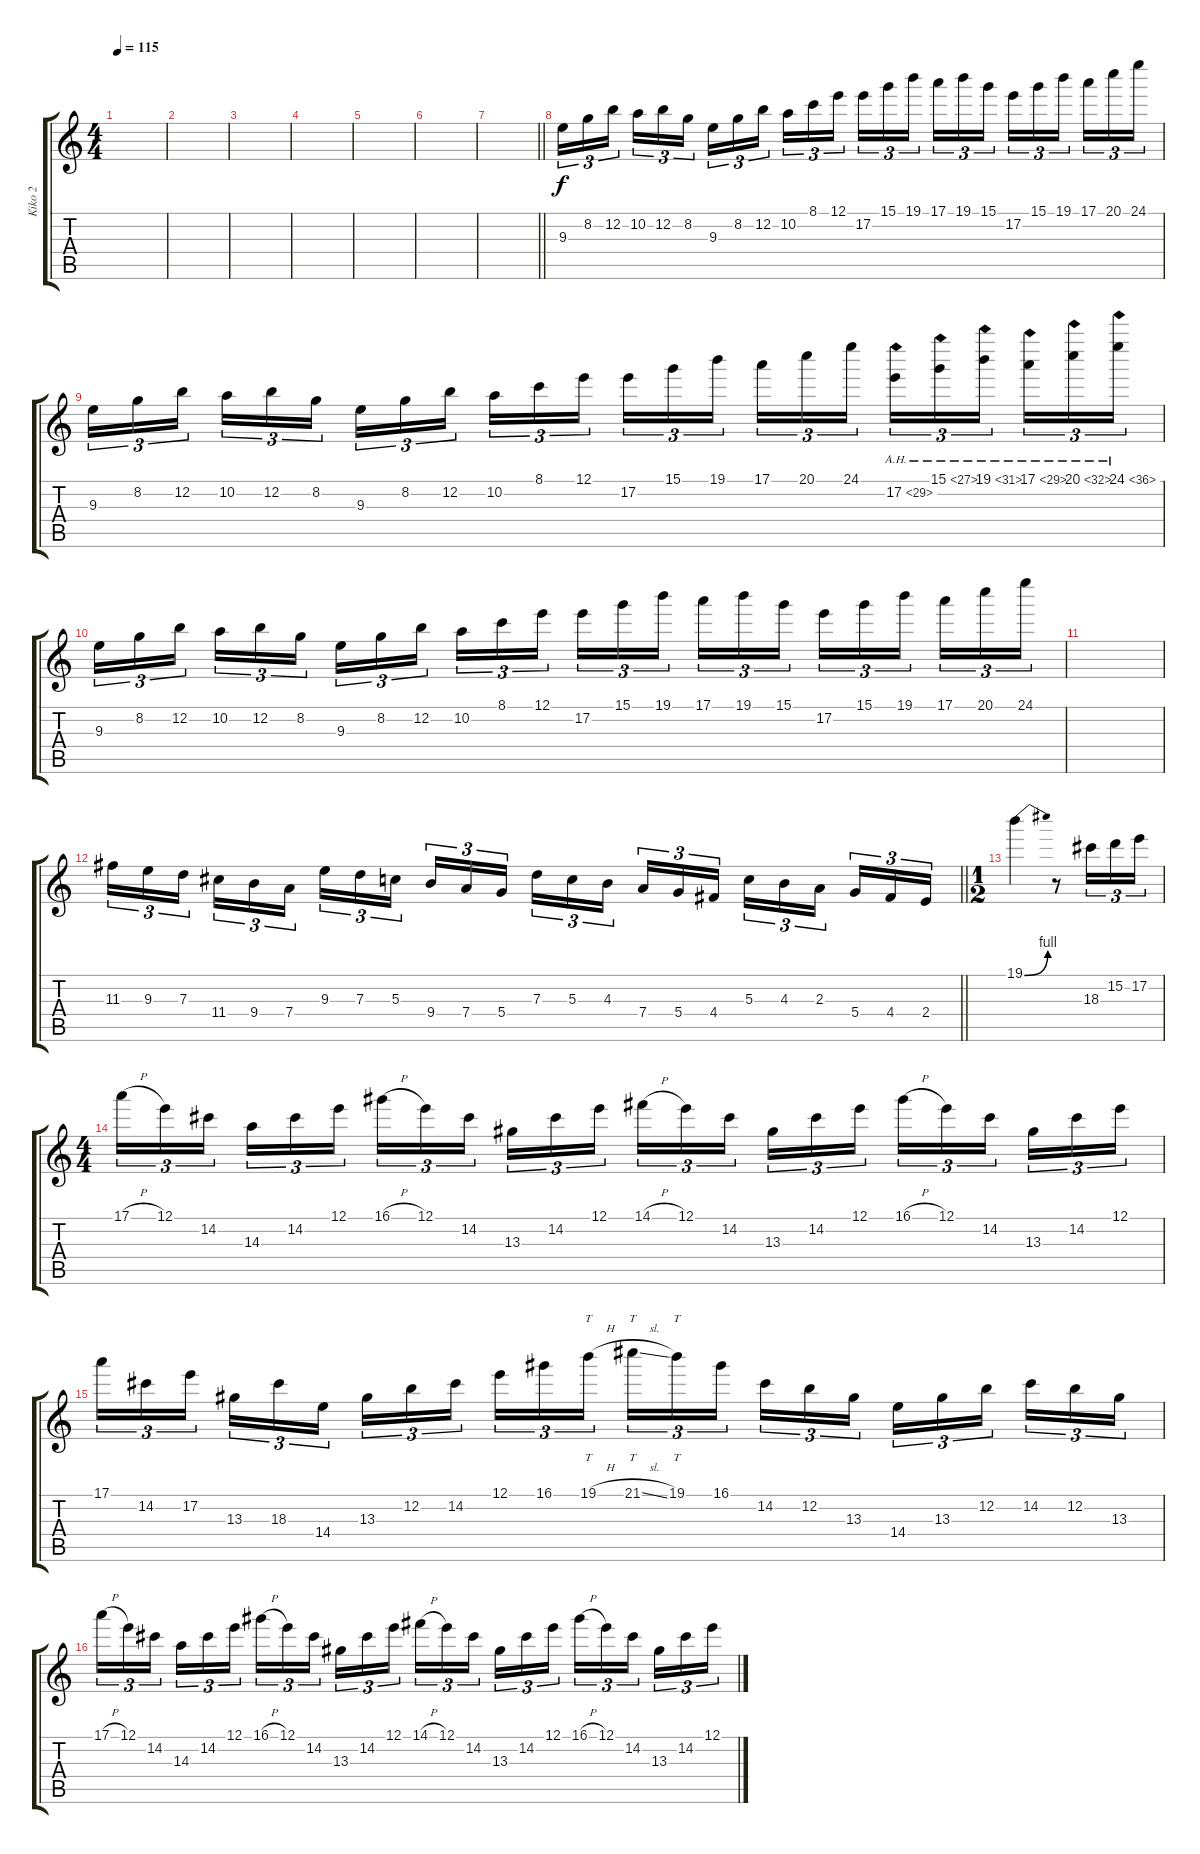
\track ("Kiko 2" "Kiko 2") {instrument overdrivenguitar}
\staff {score tabs}
\tuning (E4 B3 G3 D3 A2 E2) {hide}
\ts (4 4)
\tempo 115
\clef g2
\ks c
|
|
|
|
|
|
\barLineRight lightlight
|
\section ("" "")
9.3.16{tu (3 2)} 8.2.16{tu (3 2)} 12.2.16{tu (3 2) beam splitsecondary} 10.2.16{tu (3 2)} 12.2.16{tu (3 2)} 8.2.16{tu (3 2)} 9.3.16{tu (3 2)} 8.2.16{tu (3 2)} 12.2.16{tu (3 2) beam splitsecondary} 10.2.16{tu (3 2)} 8.1.16{tu (3 2)} 12.1.16{tu (3 2)} 17.2.16{tu (3 2)} 15.1.16{tu (3 2)} 19.1.16{tu (3 2) beam splitsecondary} 17.1.16{tu (3 2)} 19.1.16{tu (3 2)} 15.1.16{tu (3 2)} 17.2.16{tu (3 2)} 15.1.16{tu (3 2)} 19.1.16{tu (3 2) beam splitsecondary} 17.1.16{tu (3 2)} 20.1.16{tu (3 2)} 24.1.16{tu (3 2)} |
9.3.16{tu (3 2)} 8.2.16{tu (3 2)} 12.2.16{tu (3 2) beam splitsecondary} 10.2.16{tu (3 2)} 12.2.16{tu (3 2)} 8.2.16{tu (3 2)} 9.3.16{tu (3 2)} 8.2.16{tu (3 2)} 12.2.16{tu (3 2) beam splitsecondary} 10.2.16{tu (3 2)} 8.1.16{tu (3 2)} 12.1.16{tu (3 2)} 17.2.16{tu (3 2)} 15.1.16{tu (3 2)} 19.1.16{tu (3 2) beam splitsecondary} 17.1.16{tu (3 2)} 20.1.16{tu (3 2)} 24.1.16{tu (3 2)} 17.2{ah 12}.16{tu (3 2)} 15.1{ah 12}.16{tu (3 2)} 19.1{ah 12}.16{tu (3 2) beam splitsecondary} 17.1{ah 12}.16{tu (3 2)} 20.1{ah 12}.16{tu (3 2)} 24.1{ah 12}.16{tu (3 2)} |
9.3.16{tu (3 2)} 8.2.16{tu (3 2)} 12.2.16{tu (3 2) beam splitsecondary} 10.2.16{tu (3 2)} 12.2.16{tu (3 2)} 8.2.16{tu (3 2)} 9.3.16{tu (3 2)} 8.2.16{tu (3 2)} 12.2.16{tu (3 2) beam splitsecondary} 10.2.16{tu (3 2)} 8.1.16{tu (3 2)} 12.1.16{tu (3 2)} 17.2.16{tu (3 2)} 15.1.16{tu (3 2)} 19.1.16{tu (3 2) beam splitsecondary} 17.1.16{tu (3 2)} 19.1.16{tu (3 2)} 15.1.16{tu (3 2)} 17.2.16{tu (3 2)} 15.1.16{tu (3 2)} 19.1.16{tu (3 2) beam splitsecondary} 17.1.16{tu (3 2)} 20.1.16{tu (3 2)} 24.1.16{tu (3 2)} |
|
\barLineRight lightlight
11.3.16{tu (3 2)} 9.3.16{tu (3 2)} 7.3.16{tu (3 2) beam splitsecondary} 11.4.16{tu (3 2)} 9.4.16{tu (3 2)} 7.4.16{tu (3 2)} 9.3.16{tu (3 2)} 7.3.16{tu (3 2)} 5.3.16{tu (3 2) beam splitsecondary} 9.4.16{tu (3 2)} 7.4.16{tu (3 2)} 5.4.16{tu (3 2)} 7.3.16{tu (3 2)} 5.3.16{tu (3 2)} 4.3.16{tu (3 2) beam splitsecondary} 7.4.16{tu (3 2)} 5.4.16{tu (3 2)} 4.4.16{tu (3 2)} 5.3.16{tu (3 2)} 4.3.16{tu (3 2)} 2.3.16{tu (3 2) beam splitsecondary} 5.4.16{tu (3 2)} 4.4.16{tu (3 2)} 2.4.16{tu (3 2)} |
\ts (1 2)
19.1{be (bend 0 0 60 4)}.4 r.8 18.3.16{tu (3 2)} 15.2.16{tu (3 2)} 17.2.16{tu (3 2)} |
\ts (4 4)
17.1{h}.16{tu (3 2)} 12.1.16{tu (3 2)} 14.2.16{tu (3 2) beam splitsecondary} 14.3.16{tu (3 2)} 14.2.16{tu (3 2)} 12.1.16{tu (3 2)} 16.1{h}.16{tu (3 2)} 12.1.16{tu (3 2)} 14.2.16{tu (3 2) beam splitsecondary} 13.3.16{tu (3 2)} 14.2.16{tu (3 2)} 12.1.16{tu (3 2)} 14.1{h}.16{tu (3 2)} 12.1.16{tu (3 2)} 14.2.16{tu (3 2) beam splitsecondary} 13.3.16{tu (3 2)} 14.2.16{tu (3 2)} 12.1.16{tu (3 2)} 16.1{h}.16{tu (3 2)} 12.1.16{tu (3 2)} 14.2.16{tu (3 2) beam splitsecondary} 13.3.16{tu (3 2)} 14.2.16{tu (3 2)} 12.1.16{tu (3 2)} |
17.1.16{tu (3 2)} 14.2.16{tu (3 2)} 17.2.16{tu (3 2) beam splitsecondary} 13.3.16{tu (3 2)} 18.3.16{tu (3 2)} 14.4.16{tu (3 2)} 13.3.16{tu (3 2)} 12.2.16{tu (3 2)} 14.2.16{tu (3 2) beam splitsecondary} 12.1.16{tu (3 2)} 16.1.16{tu (3 2)} 19.1{h}.16{tt tu (3 2)} 21.1{sl}.16{tt tu (3 2)} 19.1.16{tt tu (3 2)} 16.1.16{tu (3 2) beam splitsecondary} 14.2.16{tu (3 2)} 12.2.16{tu (3 2)} 13.3.16{tu (3 2)} 14.4.16{tu (3 2)} 13.3.16{tu (3 2)} 12.2.16{tu (3 2) beam splitsecondary} 14.2.16{tu (3 2)} 12.2.16{tu (3 2)} 13.3.16{tu (3 2)} |
17.1{h}.16{tu (3 2)} 12.1.16{tu (3 2)} 14.2.16{tu (3 2) beam splitsecondary} 14.3.16{tu (3 2)} 14.2.16{tu (3 2)} 12.1.16{tu (3 2)} 16.1{h}.16{tu (3 2)} 12.1.16{tu (3 2)} 14.2.16{tu (3 2) beam splitsecondary} 13.3.16{tu (3 2)} 14.2.16{tu (3 2)} 12.1.16{tu (3 2)} 14.1{h}.16{tu (3 2)} 12.1.16{tu (3 2)} 14.2.16{tu (3 2) beam splitsecondary} 13.3.16{tu (3 2)} 14.2.16{tu (3 2)} 12.1.16{tu (3 2)} 16.1{h}.16{tu (3 2)} 12.1.16{tu (3 2)} 14.2.16{tu (3 2) beam splitsecondary} 13.3.16{tu (3 2)} 14.2.16{tu (3 2)} 12.1.16{tu (3 2)}
